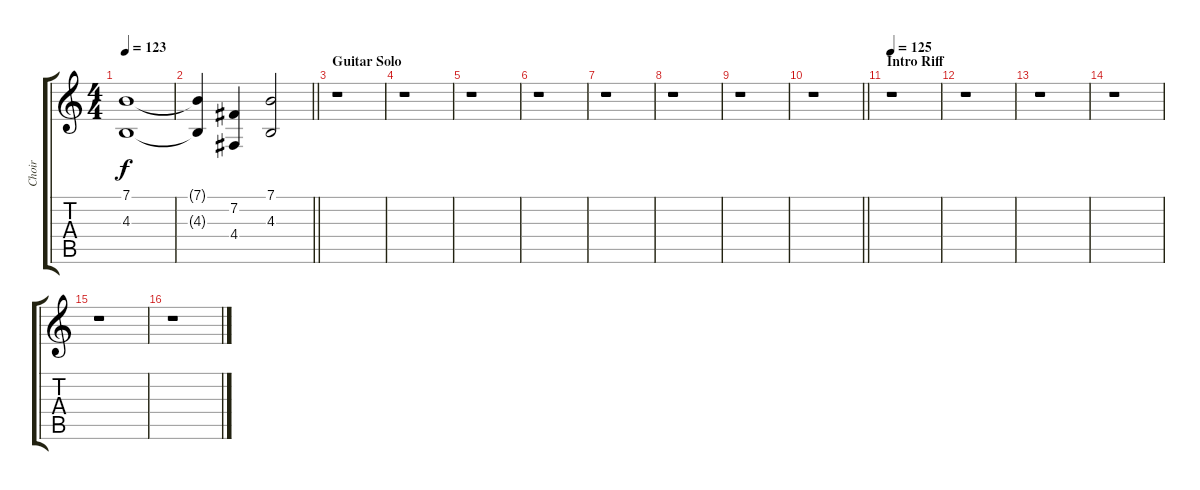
\track ("Choir" "Choir") {instrument choiraahs}
\staff {score tabs}
\tuning (E4 B3 G3 D3 A2 E2) {hide}
\ts (4 4)
\tempo 123
\clef g2
\ks c
(7.1 4.3).1{dy f} |
\barLineRight lightlight
(7.1{t} 4.3{t}).4 (7.2 4.4).4 (7.1 4.3).2 |
\section ("" "Guitar Solo")
r.1 |
r.1 |
r.1 |
r.1 |
r.1 |
r.1 |
r.1 |
\barLineRight lightlight
r.1 |
\section ("" "Intro Riff")
\tempo 125
r.1 |
r.1 |
r.1 |
r.1 |
r.1 |
r.1
